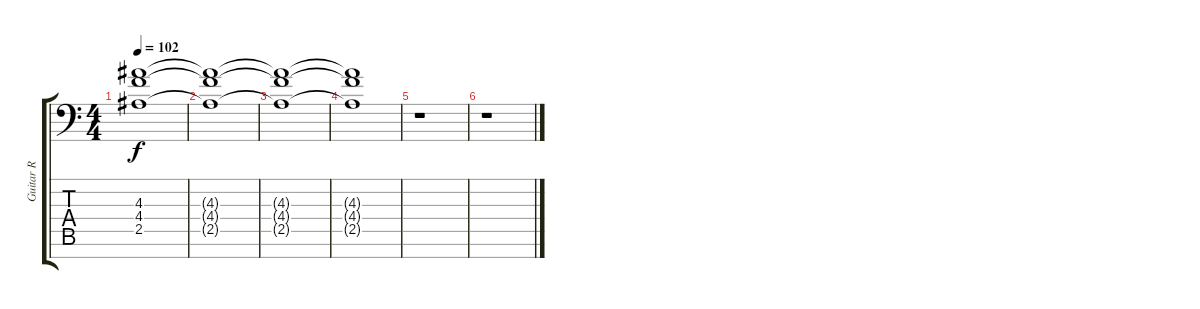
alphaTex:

\track ("Guitar R" "Guitar R") {instrument distortionguitar}
\staff {score tabs}
\tuning (Eb4 Bb3 Gb3 Db3 Ab2 Eb2 Bb1) {hide}
\ts (4 4)
\tempo 102
\clef f4
\ks c
(4.3{t} 4.4{t} 2.5{t}).1{dy f volume 0} |
(4.3{t} 4.4{t} 2.5{t}).1 |
(4.3{t} 4.4{t} 2.5{t}).1 |
(4.3{t} 4.4{t} 2.5{t}).1 |
r.1 |
r.1
